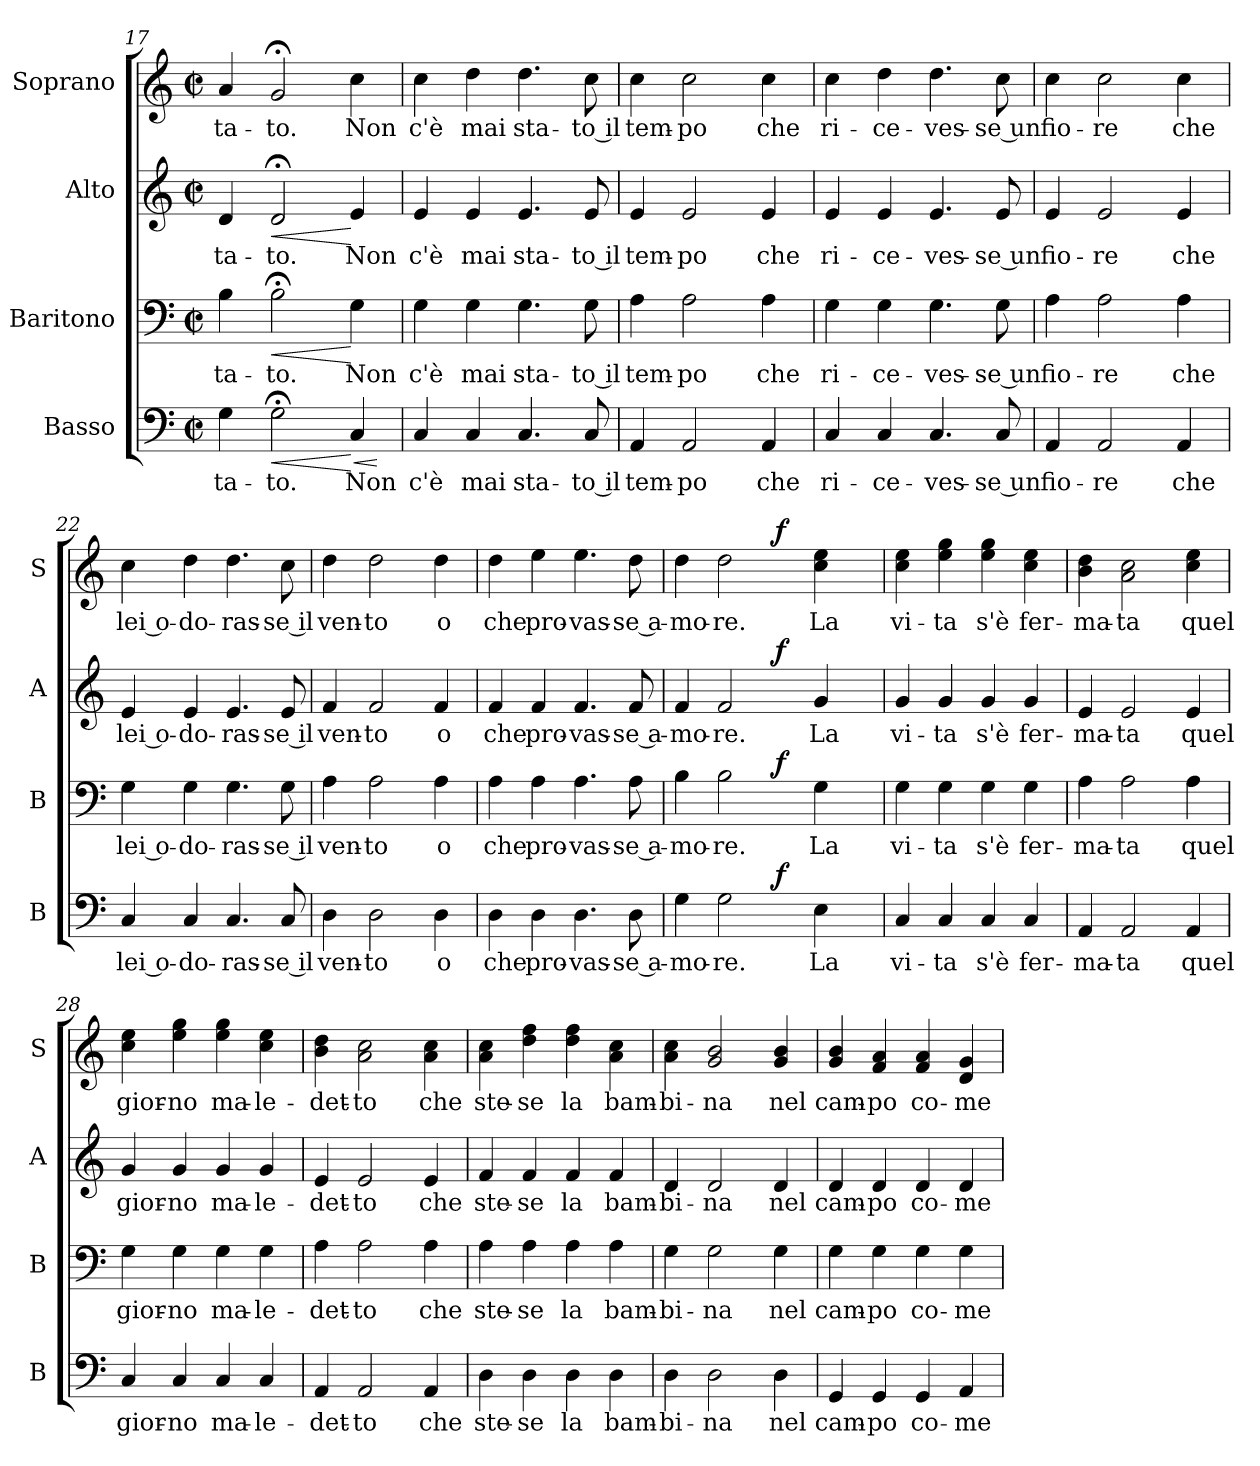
**kern	**text	**dynam	**kern	**text	**dynam	**kern	**text	**dynam	**kern	**text	**dynam
*part4	*part4	*part4	*part3	*part3	*part3	*part2	*part2	*part2	*part1	*part1	*part1
*staff4	*staff4	*staff4	*staff3	*staff3	*staff3	*staff2	*staff2	*staff2	*staff1	*staff1	*staff1
*I"Basso	*	*	*I"Baritono	*	*	*I"Alto	*	*	*I"Soprano	*	*
*I'B	*	*	*I'B	*	*	*I'A	*	*	*I'S	*	*
*clefF4	*	*	*clefF4	*	*	*clefG2	*	*	*clefG2	*	*
*M2/2	*	*	*M2/2	*	*	*M2/2	*	*	*M2/2	*	*
*met(c|)	*	*	*met(c|)	*	*	*met(c|)	*	*	*met(c|)	*	*
=17	=17	=17	=17	=17	=17	=17	=17	=17	=17	=17	=17
!	!LO:LY:b:cj	!	!	!LO:LY:b:cj	!	!	!LO:LY:b:cj	!	!	!LO:LY:b:cj	!
4G\	-ta-	.	4B\	-ta-	.	4d/	-ta-	.	4a/	-ta-	.
!	!LO:LY:b:cj	!LO:HP:b	!	!LO:LY:b:cj	!LO:HP:b	!	!LO:LY:b:cj	!LO:HP:b	!	!LO:LY:b:cj	!
2G;<\	-to.	<	2B;<\	-to.	<	2d;</	-to.	<	2g;</	-to.	.
!	!LO:LY:b:cj	!LO:HP:n=1:b	!	!LO:LY:b:cj	!	!	!LO:LY:b:cj	!	!	!LO:LY:b:cj	!
4C/	Non	[ <	4G\	Non	[	4e/	Non	[	4cc\	Non	.
.	.	[	.	.	.	.	.	.	.	.	.
=18	=18	=18	=18	=18	=18	=18	=18	=18	=18	=18	=18
!	!LO:LY:b:cj	!	!	!LO:LY:b:cj	!	!	!LO:LY:b:cj	!	!	!LO:LY:b:cj	!
4C/	c'è	.	4G\	c'è	.	4e/	c'è	.	4cc\	c'è	.
!	!LO:LY:b:cj	!	!	!LO:LY:b:cj	!	!	!LO:LY:b:cj	!	!	!LO:LY:b:cj	!
4C/	mai	.	4G\	mai	.	4e/	mai	.	4dd\	mai	.
!	!LO:LY:b:cj	!	!	!LO:LY:b:cj	!	!	!LO:LY:b:cj	!	!	!LO:LY:b:cj	!
4.C/	sta-	.	4.G\	sta-	.	4.e/	sta-	.	4.dd\	sta-	.
!	!LO:LY:b:rj	!	!	!LO:LY:b:rj	!	!	!LO:LY:b:rj	!	!	!LO:LY:b:rj	!
8C/	-to il	.	8G\	-to il	.	8e/	-to il	.	8cc\	-to il	.
=19	=19	=19	=19	=19	=19	=19	=19	=19	=19	=19	=19
!	!LO:LY:b:cj	!	!	!LO:LY:b:cj	!	!	!LO:LY:b:cj	!	!	!LO:LY:b:cj	!
4AA/	tem-	.	4A\	tem-	.	4e/	tem-	.	4cc\	tem-	.
!	!LO:LY:b:cj	!	!	!LO:LY:b:cj	!	!	!LO:LY:b:cj	!	!	!LO:LY:b:cj	!
2AA/	-po	.	2A\	-po	.	2e/	-po	.	2cc\	-po	.
!	!LO:LY:b:cj	!	!	!LO:LY:b:cj	!	!	!LO:LY:b:cj	!	!	!LO:LY:b:cj	!
4AA/	che	.	4A\	che	.	4e/	che	.	4cc\	che	.
=20	=20	=20	=20	=20	=20	=20	=20	=20	=20	=20	=20
!	!LO:LY:b:cj	!	!	!LO:LY:b:cj	!	!	!LO:LY:b:cj	!	!	!LO:LY:b:cj	!
4C/	ri-	.	4G\	ri-	.	4e/	ri-	.	4cc\	ri-	.
!	!LO:LY:b:cj	!	!	!LO:LY:b:cj	!	!	!LO:LY:b:cj	!	!	!LO:LY:b:cj	!
4C/	-ce-	.	4G\	-ce-	.	4e/	-ce-	.	4dd\	-ce-	.
!	!LO:LY:b:cj	!	!	!LO:LY:b:cj	!	!	!LO:LY:b:cj	!	!	!LO:LY:b:cj	!
4.C/	-ves-	.	4.G\	-ves-	.	4.e/	-ves-	.	4.dd\	-ves-	.
!	!LO:LY:b:rj	!	!	!LO:LY:b:rj	!	!	!LO:LY:b:rj	!	!	!LO:LY:b:rj	!
8C/	-se un	.	8G\	-se un	.	8e/	-se un	.	8cc\	-se un	.
!!LO:LB:g=z
=21	=21	=21	=21	=21	=21	=21	=21	=21	=21	=21	=21
!	!LO:LY:b:cj	!	!	!LO:LY:b:cj	!	!	!LO:LY:b:cj	!	!	!LO:LY:b:cj	!
4AA/	fio-	.	4A\	fio-	.	4e/	fio-	.	4cc\	fio-	.
!	!LO:LY:b:cj	!	!	!LO:LY:b:cj	!	!	!LO:LY:b:cj	!	!	!LO:LY:b:cj	!
2AA/	-re	.	2A\	-re	.	2e/	-re	.	2cc\	-re	.
!	!LO:LY:b:cj	!	!	!LO:LY:b:cj	!	!	!LO:LY:b:cj	!	!	!LO:LY:b:cj	!
4AA/	che	.	4A\	che	.	4e/	che	.	4cc\	che	.
=22	=22	=22	=22	=22	=22	=22	=22	=22	=22	=22	=22
!	!LO:LY:b:rj	!	!	!LO:LY:b:rj	!	!	!LO:LY:b:rj	!	!	!LO:LY:b:rj	!
4C/	lei o-	.	4G\	lei o-	.	4e/	lei o-	.	4cc\	lei o-	.
!	!LO:LY:b:cj	!	!	!LO:LY:b:cj	!	!	!LO:LY:b:cj	!	!	!LO:LY:b:cj	!
4C/	-do-	.	4G\	-do-	.	4e/	-do-	.	4dd\	-do-	.
!	!LO:LY:b:cj	!	!	!LO:LY:b:cj	!	!	!LO:LY:b:cj	!	!	!LO:LY:b:cj	!
4.C/	-ras-	.	4.G\	-ras-	.	4.e/	-ras-	.	4.dd\	-ras-	.
!	!LO:LY:b:rj	!	!	!LO:LY:b:rj	!	!	!LO:LY:b:rj	!	!	!LO:LY:b:rj	!
8C/	-se il	.	8G\	-se il	.	8e/	-se il	.	8cc\	-se il	.
=23	=23	=23	=23	=23	=23	=23	=23	=23	=23	=23	=23
!	!LO:LY:b:cj	!	!	!LO:LY:b:cj	!	!	!LO:LY:b:cj	!	!	!LO:LY:b:cj	!
4D\	ven-	.	4A\	ven-	.	4f/	ven-	.	4dd\	ven-	.
!	!LO:LY:b:cj	!	!	!LO:LY:b:cj	!	!	!LO:LY:b:cj	!	!	!LO:LY:b:cj	!
2D\	-to	.	2A\	-to	.	2f/	-to	.	2dd\	-to	.
!	!LO:LY:b:cj	!	!	!LO:LY:b:cj	!	!	!LO:LY:b:cj	!	!	!LO:LY:b:cj	!
4D\	o	.	4A\	o	.	4f/	o	.	4dd\	o	.
=24	=24	=24	=24	=24	=24	=24	=24	=24	=24	=24	=24
!	!LO:LY:b:cj	!	!	!LO:LY:b:cj	!	!	!LO:LY:b:cj	!	!	!LO:LY:b:cj	!
4D\	che	.	4A\	che	.	4f/	che	.	4dd\	che	.
!	!LO:LY:b:cj	!	!	!LO:LY:b:cj	!	!	!LO:LY:b:cj	!	!	!LO:LY:b:cj	!
4D\	pro-	.	4A\	pro-	.	4f/	pro-	.	4ee\	pro-	.
!	!LO:LY:b:cj	!	!	!LO:LY:b:cj	!	!	!LO:LY:b:cj	!	!	!LO:LY:b:cj	!
4.D\	-vas-	.	4.A\	-vas-	.	4.f/	-vas-	.	4.ee\	-vas-	.
!	!LO:LY:b:rj	!	!	!LO:LY:b:rj	!	!	!LO:LY:b:rj	!	!	!LO:LY:b:rj	!
8D\	-se a-	.	8A\	-se a-	.	8f/	-se a-	.	8dd\	-se a-	.
=25	=25	=25	=25	=25	=25	=25	=25	=25	=25	=25	=25
!	!LO:LY:b:cj	!	!	!LO:LY:b:cj	!	!	!LO:LY:b:cj	!	!	!LO:LY:b:cj	!
*^	*	*	*^	*	*	*^	*	*	*^	*	*
4G\	2ryy	-mo-	.	4B\	2ryy	-mo-	.	4f/	2ryy	-mo-	.	4dd\	2ryy	-mo-	.
!	!	!LO:LY:b:cj	!	!	!	!LO:LY:b:cj	!	!	!	!LO:LY:b:cj	!	!	!	!LO:LY:b:cj	!
2G\	.	-re.	.	2B\	.	-re.	.	2f/	.	-re.	.	2dd\	.	-re.	.
.	32.ryy	.	.	.	32.ryy	.	.	.	32.ryy	.	.	.	32.ryy	.	.
!	!	!	!LO:DY:a	!	!	!	!LO:DY:a	!	!	!	!LO:DY:a	!	!	!	!LO:DY:a
.	4ryy	.	f	.	4ryy	.	f	.	4ryy	.	f	.	4ryy	.	f
!	!	!LO:LY:b:cj	!	!	!	!LO:LY:b:cj	!	!	!	!LO:LY:b:cj	!	!	!	!LO:LY:b:cj	!
4E\	.	La	.	4G\	.	La	.	4g/	.	La	.	4ee\ 4cc\	.	La	.
.	8ryy	.	.	.	8ryy	.	.	.	8ryy	.	.	.	8ryy	.	.
.	16ryy	.	.	.	16ryy	.	.	.	16ryy	.	.	.	16ryy	.	.
.	64ryy	.	.	.	64ryy	.	.	.	64ryy	.	.	.	64ryy	.	.
!!LO:LB:g=z
=26	=26	=26	=26	=26	=26	=26	=26	=26	=26	=26	=26	=26	=26	=26	=26
!	!	!LO:LY:b:cj	!	!	!	!LO:LY:b:cj	!	!	!	!LO:LY:b:cj	!	!	!	!LO:LY:b:cj	!
*v	*v	*	*	*	*	*	*	*v	*v	*	*	*v	*v	*	*
*	*	*	*v	*v	*	*	*	*	*	*	*	*
4C/	vi-	.	4G\	vi-	.	4g/	vi-	.	4ee\ 4cc\	vi-	.
!	!LO:LY:b:cj	!	!	!LO:LY:b:cj	!	!	!LO:LY:b:cj	!	!	!LO:LY:b:cj	!
4C/	-ta	.	4G\	-ta	.	4g/	-ta	.	4gg\ 4ee\	-ta	.
!	!LO:LY:b:cj	!	!	!LO:LY:b:cj	!	!	!LO:LY:b:cj	!	!	!LO:LY:b:cj	!
4C/	s'è	.	4G\	s'è	.	4g/	s'è	.	4gg\ 4ee\	s'è	.
!	!LO:LY:b:cj	!	!	!LO:LY:b:cj	!	!	!LO:LY:b:cj	!	!	!LO:LY:b:cj	!
4C/	fer-	.	4G\	fer-	.	4g/	fer-	.	4ee\ 4cc\	fer-	.
=27	=27	=27	=27	=27	=27	=27	=27	=27	=27	=27	=27
!	!LO:LY:b:cj	!	!	!LO:LY:b:cj	!	!	!LO:LY:b:cj	!	!	!LO:LY:b:cj	!
4AA/	-ma-	.	4A\	-ma-	.	4e/	-ma-	.	4dd\ 4b\	-ma-	.
!	!LO:LY:b:cj	!	!	!LO:LY:b:cj	!	!	!LO:LY:b:cj	!	!	!LO:LY:b:cj	!
2AA/	-ta	.	2A\	-ta	.	2e/	-ta	.	2cc\ 2a\	-ta	.
!	!LO:LY:b:cj	!	!	!LO:LY:b:cj	!	!	!LO:LY:b:cj	!	!	!LO:LY:b:cj	!
4AA/	quel	.	4A\	quel	.	4e/	quel	.	4ee\ 4cc\	quel	.
=28	=28	=28	=28	=28	=28	=28	=28	=28	=28	=28	=28
!	!LO:LY:b:cj	!	!	!LO:LY:b:cj	!	!	!LO:LY:b:cj	!	!	!LO:LY:b:cj	!
4C/	gior-	.	4G\	gior-	.	4g/	gior-	.	4ee\ 4cc\	gior-	.
!	!LO:LY:b:cj	!	!	!LO:LY:b:cj	!	!	!LO:LY:b:cj	!	!	!LO:LY:b:cj	!
4C/	-no	.	4G\	-no	.	4g/	-no	.	4gg\ 4ee\	-no	.
!	!LO:LY:b:cj	!	!	!LO:LY:b:cj	!	!	!LO:LY:b:cj	!	!	!LO:LY:b:cj	!
4C/	ma-	.	4G\	ma-	.	4g/	ma-	.	4gg\ 4ee\	ma-	.
!	!LO:LY:b:cj	!	!	!LO:LY:b:cj	!	!	!LO:LY:b:cj	!	!	!LO:LY:b:cj	!
4C/	-le-	.	4G\	-le-	.	4g/	-le-	.	4ee\ 4cc\	-le-	.
=29	=29	=29	=29	=29	=29	=29	=29	=29	=29	=29	=29
!	!LO:LY:b:cj	!	!	!LO:LY:b:cj	!	!	!LO:LY:b:cj	!	!	!LO:LY:b:cj	!
4AA/	-det-	.	4A\	-det-	.	4e/	-det-	.	4dd\ 4b\	-det-	.
!	!LO:LY:b:cj	!	!	!LO:LY:b:cj	!	!	!LO:LY:b:cj	!	!	!LO:LY:b:cj	!
2AA/	-to	.	2A\	-to	.	2e/	-to	.	2cc\ 2a\	-to	.
!	!LO:LY:b:cj	!	!	!LO:LY:b:cj	!	!	!LO:LY:b:cj	!	!	!LO:LY:b:cj	!
4AA/	che	.	4A\	che	.	4e/	che	.	4cc\ 4a\	che	.
=30	=30	=30	=30	=30	=30	=30	=30	=30	=30	=30	=30
!	!LO:LY:b:cj	!	!	!LO:LY:b:cj	!	!	!LO:LY:b:cj	!	!	!LO:LY:b:cj	!
4D\	ste-	.	4A\	ste-	.	4f/	ste-	.	4cc\ 4a\	ste-	.
!	!LO:LY:b:cj	!	!	!LO:LY:b:cj	!	!	!LO:LY:b:cj	!	!	!LO:LY:b:cj	!
4D\	-se	.	4A\	-se	.	4f/	-se	.	4ff\ 4dd\	-se	.
!	!LO:LY:b:cj	!	!	!LO:LY:b:cj	!	!	!LO:LY:b:cj	!	!	!LO:LY:b:cj	!
4D\	la	.	4A\	la	.	4f/	la	.	4ff\ 4dd\	la	.
!	!LO:LY:b:cj	!	!	!LO:LY:b:cj	!	!	!LO:LY:b:cj	!	!	!LO:LY:b:cj	!
4D\	bam-	.	4A\	bam-	.	4f/	bam-	.	4cc\ 4a\	bam-	.
!!LO:PB:g=z
=31	=31	=31	=31	=31	=31	=31	=31	=31	=31	=31	=31
!	!LO:LY:b:cj	!	!	!LO:LY:b:cj	!	!	!LO:LY:b:cj	!	!	!LO:LY:b:cj	!
4D\	-bi-	.	4G\	-bi-	.	4d/	-bi-	.	4cc\ 4a\	-bi-	.
!	!LO:LY:b:cj	!	!	!LO:LY:b:cj	!	!	!LO:LY:b:cj	!	!	!LO:LY:b:cj	!
2D\	-na	.	2G\	-na	.	2d/	-na	.	2b/ 2g/	-na	.
!	!LO:LY:b:cj	!	!	!LO:LY:b:cj	!	!	!LO:LY:b:cj	!	!	!LO:LY:b:cj	!
4D\	nel	.	4G\	nel	.	4d/	nel	.	4b/ 4g/	nel	.
=32	=32	=32	=32	=32	=32	=32	=32	=32	=32	=32	=32
!	!LO:LY:b:cj	!	!	!LO:LY:b:cj	!	!	!LO:LY:b:cj	!	!	!LO:LY:b:cj	!
4GG/	cam-	.	4G\	cam-	.	4d/	cam-	.	4b/ 4g/	cam-	.
!	!LO:LY:b:cj	!	!	!LO:LY:b:cj	!	!	!LO:LY:b:cj	!	!	!LO:LY:b:cj	!
4GG/	-po	.	4G\	-po	.	4d/	-po	.	4a/ 4f/	-po	.
!	!LO:LY:b:cj	!	!	!LO:LY:b:cj	!	!	!LO:LY:b:cj	!	!	!LO:LY:b:cj	!
4GG/	co-	.	4G\	co-	.	4d/	co-	.	4a/ 4f/	co-	.
!	!LO:LY:b:cj	!	!	!LO:LY:b:cj	!	!	!LO:LY:b:cj	!	!	!LO:LY:b:cj	!
4AA/	-me	.	4G\	-me	.	4d/	-me	.	4g/ 4d/	-me	.
=	=	=	=	=	=	=	=	=	=	=	=
*-	*-	*-	*-	*-	*-	*-	*-	*-	*-	*-	*-
